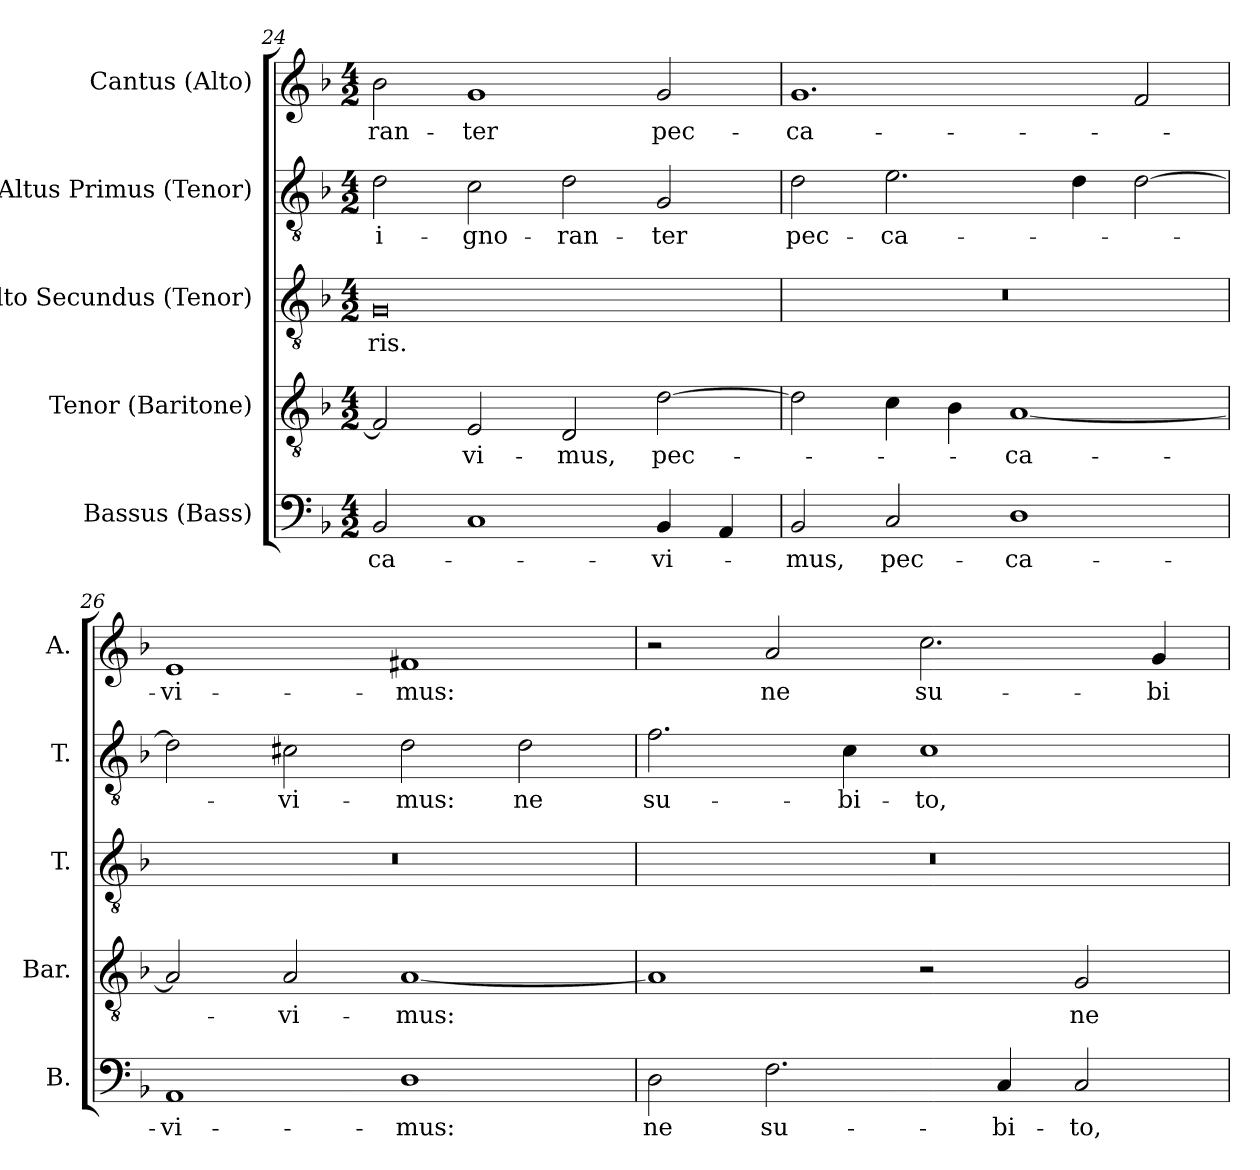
**kern	**text	**kern	**text	**kern	**text	**kern	**text	**kern	**text
*part5	*part5	*part4	*part4	*part3	*part3	*part2	*part2	*part1	*part1
*staff5	*staff5	*staff4	*staff4	*staff3	*staff3	*staff2	*staff2	*staff1	*staff1
*I"Bassus (Bass)	*	*I"Tenor (Baritone)	*	*I"Alto Secundus (Tenor)	*	*I"Altus Primus (Tenor)	*	*I"Cantus (Alto)	*
*I'B.	*	*I'Bar.	*	*I'T.	*	*I'T.	*	*I'A.	*
*clefF4	*	*clefGv2	*	*clefGv2	*	*clefGv2	*	*clefG2	*
*	*	*ITrd7c12	*	*ITrd7c12	*	*ITrd7c12	*	*	*
*k[b-]	*	*k[b-]	*	*k[b-]	*	*k[b-]	*	*k[b-]	*
*F:	*	*F:	*	*F:	*	*F:	*	*F:	*
*M4/2	*	*M4/2	*	*M4/2	*	*M4/2	*	*M4/2	*
=24	=24	=24	=24	=24	=24	=24	=24	=24	=24
!	!LO:LY:b:color=#000000	!	!	!	!	!	!	!	!
!	!	!	!	!	!LO:LY:b:color=#000000	!	!	!	!
!	!	!	!	!	!	!	!LO:LY:b:color=#000000	!	!
!	!	!	!	!	!	!	!	!	!LO:LY:b:color=#000000
2BB-i/	-ca-	2FFi/]	.	0GGi	-ris.	2Di\	i-	2b-i\	-ran-
!	!	!	!LO:LY:b:color=#000000	!	!	!	!	!	!
!	!	!	!	!	!	!	!LO:LY:b:color=#000000	!	!
!	!	!	!	!	!	!	!	!	!LO:LY:b:color=#000000
1Ci	.	2EEi/	-vi-	.	.	2Ci\	-gno-	1gi	-ter
!	!	!	!LO:LY:b:color=#000000	!	!	!	!	!	!
!	!	!	!	!	!	!	!LO:LY:b:color=#000000	!	!
.	.	2DDi/	-mus,	.	.	2Di\	-ran-	.	.
!	!LO:LY:b:color=#000000	!	!	!	!	!	!	!	!
!	!	!	!LO:LY:b:color=#000000	!	!	!	!	!	!
!	!	!	!	!	!	!	!LO:LY:b:color=#000000	!	!
!	!	!	!	!	!	!	!	!	!LO:LY:b:color=#000000
4BB-i/	-vi-	[2Di\	pec-	.	.	2GGi/	-ter	2gi/	pec-
4AAi/	.	.	.	.	.	.	.	.	.
!!LO:LB:g=z
=25	=25	=25	=25	=25	=25	=25	=25	=25	=25
!	!LO:LY:b:color=#000000	!	!	!LO:N:vis=1	!	!	!	!	!
!	!	!	!	!	!	!	!LO:LY:b:color=#000000	!	!
!	!	!	!	!	!	!	!	!	!LO:LY:b:color=#000000
2BB-i/	-mus,	2Di\]	.	0r	.	2Di\	pec-	1.gi	-ca-
!	!LO:LY:b:color=#000000	!	!	!	!	!	!	!	!
!	!	!	!	!	!	!	!LO:LY:b:color=#000000	!	!
2Ci/	pec-	4Ci\	.	.	.	2.Ei\	-ca-	.	.
.	.	4BB-i\	.	.	.	.	.	.	.
!	!LO:LY:b:color=#000000	!	!	!	!	!	!	!	!
!	!	!	!LO:LY:b:color=#000000	!	!	!	!	!	!
1Di	-ca-	[1AAi	-ca-	.	.	.	.	.	.
.	.	.	.	.	.	4Di\	.	.	.
.	.	.	.	.	.	[2Di\	.	2fi/	.
=26	=26	=26	=26	=26	=26	=26	=26	=26	=26
!	!LO:LY:b:color=#000000	!	!	!LO:N:vis=1	!	!	!	!	!
!	!	!	!	!	!	!	!	!	!LO:LY:b:color=#000000
1AAi	-vi-	2AAi/]	.	0r	.	2Di\]	.	1ei	-vi-
!	!	!	!LO:LY:b:color=#000000	!	!	!	!	!	!
!	!	!	!	!	!	!	!LO:LY:b:color=#000000	!	!
.	.	2AAi/	-vi-	.	.	2C#Xi\	-vi-	.	.
!	!LO:LY:b:color=#000000	!	!	!	!	!	!	!	!
!	!	!	!LO:LY:b:color=#000000	!	!	!	!	!	!
!	!	!	!	!	!	!	!LO:LY:b:color=#000000	!	!
!	!	!	!	!	!	!	!	!	!LO:LY:b:color=#000000
1Di	-mus:	[1AAi	-mus:	.	.	2Di\	-mus:	1f#Xi	-mus:
!	!	!	!	!	!	!	!LO:LY:b:color=#000000	!	!
.	.	.	.	.	.	2Di\	ne	.	.
=27	=27	=27	=27	=27	=27	=27	=27	=27	=27
!	!LO:LY:b:color=#000000	!	!	!LO:N:vis=1	!	!	!	!	!
!	!	!	!	!	!	!	!LO:LY:b:color=#000000	!	!
2Di\	ne	1AAi]	.	0r	.	2.Fi\	su-	2r	.
!	!LO:LY:b:color=#000000	!	!	!	!	!	!	!	!
!	!	!	!	!	!	!	!	!	!LO:LY:b:color=#000000
2.Fi\	su-	.	.	.	.	.	.	2ai/	ne
!	!	!	!	!	!	!	!LO:LY:b:color=#000000	!	!
.	.	.	.	.	.	4Ci\	-bi-	.	.
!	!	!	!	!	!	!	!LO:LY:b:color=#000000	!	!
!	!	!	!	!	!	!	!	!	!LO:LY:b:color=#000000
.	.	2r	.	.	.	1Ci	-to,	2.cci\	su-
!	!LO:LY:b:color=#000000	!	!	!	!	!	!	!	!
4Ci/	-bi-	.	.	.	.	.	.	.	.
!	!LO:LY:b:color=#000000	!	!	!	!	!	!	!	!
!	!	!	!LO:LY:b:color=#000000	!	!	!	!	!	!
2Ci/	-to,	2GGi/	ne	.	.	.	.	.	.
!	!	!	!	!	!	!	!	!	!LO:LY:b:color=#000000
.	.	.	.	.	.	.	.	4gi/	-bi-
=	=	=	=	=	=	=	=	=	=
*-	*-	*-	*-	*-	*-	*-	*-	*-	*-
